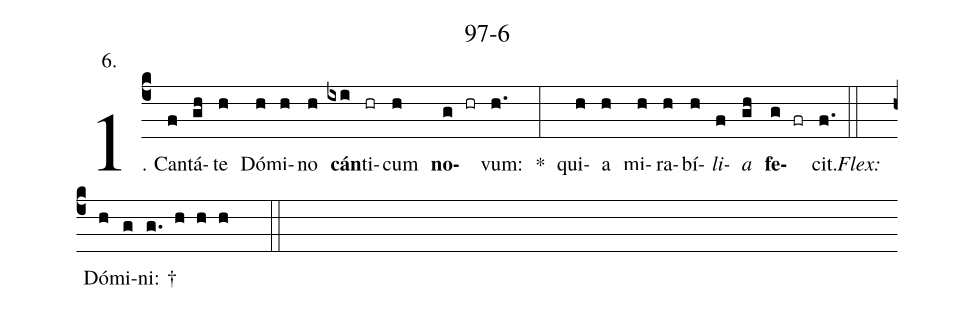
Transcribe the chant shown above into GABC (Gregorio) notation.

name: 97-6;
annotation: 6.;
%%
(c4)1. Can(f)tá(gh)te(h) Dó(h)mi(h)no(h) <b>cán</b>(ixi)ti(hr)cum(h) <b>no</b>(g hr)vum:(h.) *(:) qui(h)a(h) mi(h)ra(h)bí(h)<i>li</i>(f)<i>a</i>(gh) <b>fe</b>(g fr)cit.(f.) (::)
<i>Flex:</i>()  Dó(h)mi(g)ni: †(g. h h h  ::)
